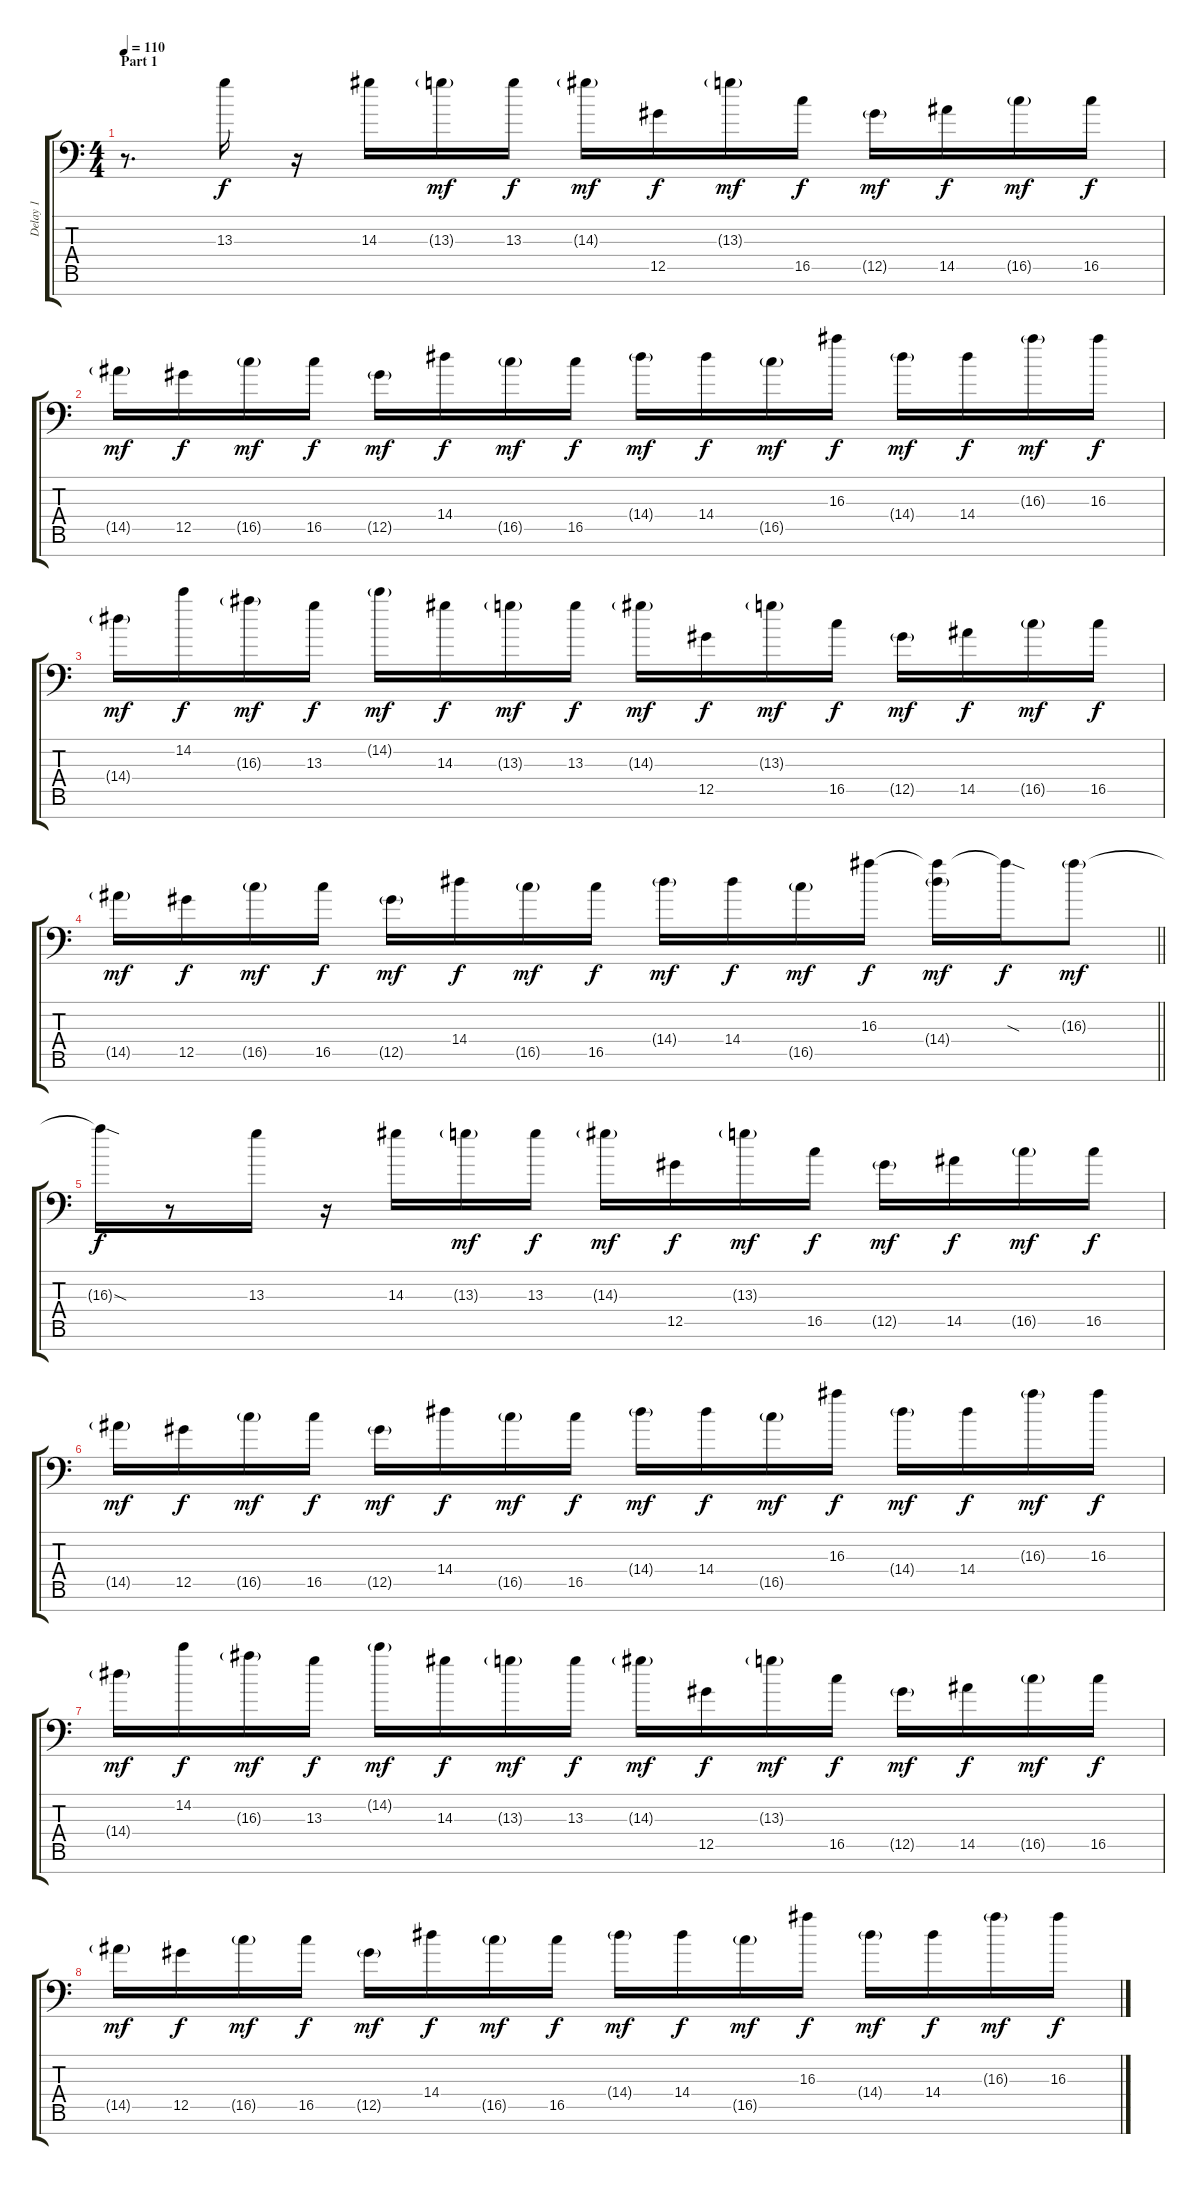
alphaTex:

\track ("Delay 1" "Delay 1") {instrument distortionguitar}
\staff {score tabs}
\tuning (Eb4 Bb3 Gb3 Db3 Ab2 Eb2 Ab1) {hide}
\ts (4 4)
\section ("" "Part 1")
\tempo 110
\clef f4
\ks c
r.8{d dy f instrument distortionguitar} 13.3.16 r.16 14.3.16 13.3{g}.16{dy mf} 13.3.16{dy f} 14.3{g}.16{dy mf} 12.5.16{dy f} 13.3{g}.16{dy mf} 16.5.16{dy f} 12.5{g}.16{dy mf} 14.5.16{dy f} 16.5{g}.16{dy mf} 16.5.16{dy f} |
14.5{g}.16{dy mf} 12.5.16{dy f} 16.5{g}.16{dy mf} 16.5.16{dy f} 12.5{g}.16{dy mf} 14.4.16{dy f} 16.5{g}.16{dy mf} 16.5.16{dy f} 14.4{g}.16{dy mf} 14.4.16{dy f} 16.5{g}.16{dy mf} 16.3.16{dy f} 14.4{g}.16{dy mf} 14.4.16{dy f} 16.3{g}.16{dy mf} 16.3.16{dy f} |
14.4{g}.16{dy mf} 14.2.16{dy f} 16.3{g}.16{dy mf} 13.3.16{dy f} 14.2{g}.16{dy mf} 14.3.16{dy f} 13.3{g}.16{dy mf} 13.3.16{dy f} 14.3{g}.16{dy mf} 12.5.16{dy f} 13.3{g}.16{dy mf} 16.5.16{dy f} 12.5{g}.16{dy mf} 14.5.16{dy f} 16.5{g}.16{dy mf} 16.5.16{dy f} |
\barLineRight lightlight
14.5{g}.16{dy mf} 12.5.16{dy f} 16.5{g}.16{dy mf} 16.5.16{dy f} 12.5{g}.16{dy mf} 14.4.16{dy f} 16.5{g}.16{dy mf} 16.5.16{dy f} 14.4{g}.16{dy mf} 14.4.16{dy f} 16.5{g}.16{dy mf} 16.3.16{dy f} (16.3{t} 14.4{g}).16{dy mf} 16.3{sod t}.16{dy f} 16.3{g}.8{dy mf} |
\section ("" "")
16.3{sod t}.16{dy f} r.8 13.3.16 r.16 14.3.16 13.3{g}.16{dy mf} 13.3.16{dy f} 14.3{g}.16{dy mf} 12.5.16{dy f} 13.3{g}.16{dy mf} 16.5.16{dy f} 12.5{g}.16{dy mf} 14.5.16{dy f} 16.5{g}.16{dy mf} 16.5.16{dy f} |
14.5{g}.16{dy mf} 12.5.16{dy f} 16.5{g}.16{dy mf} 16.5.16{dy f} 12.5{g}.16{dy mf} 14.4.16{dy f} 16.5{g}.16{dy mf} 16.5.16{dy f} 14.4{g}.16{dy mf} 14.4.16{dy f} 16.5{g}.16{dy mf} 16.3.16{dy f} 14.4{g}.16{dy mf} 14.4.16{dy f} 16.3{g}.16{dy mf} 16.3.16{dy f} |
14.4{g}.16{dy mf} 14.2.16{dy f} 16.3{g}.16{dy mf} 13.3.16{dy f} 14.2{g}.16{dy mf} 14.3.16{dy f} 13.3{g}.16{dy mf} 13.3.16{dy f} 14.3{g}.16{dy mf} 12.5.16{dy f} 13.3{g}.16{dy mf} 16.5.16{dy f} 12.5{g}.16{dy mf} 14.5.16{dy f} 16.5{g}.16{dy mf} 16.5.16{dy f} |
14.5{g}.16{dy mf} 12.5.16{dy f} 16.5{g}.16{dy mf} 16.5.16{dy f} 12.5{g}.16{dy mf} 14.4.16{dy f} 16.5{g}.16{dy mf} 16.5.16{dy f} 14.4{g}.16{dy mf} 14.4.16{dy f} 16.5{g}.16{dy mf} 16.3.16{dy f} 14.4{g}.16{dy mf} 14.4.16{dy f} 16.3{g}.16{dy mf} 16.3.16{dy f}
